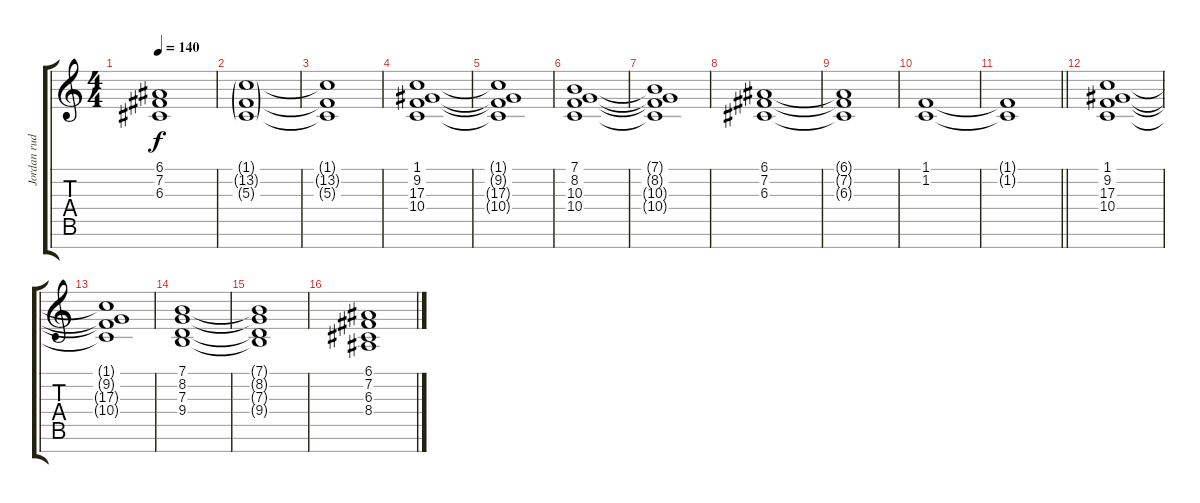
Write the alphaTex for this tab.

\track ("Jordan rudess" "Jordan rud") {instrument stringensemble1}
\staff {score tabs}
\tuning (E4 B3 G3 D3 A2 E2 B1) {hide}
\ts (4 4)
\tempo 140
\clef g2
\ks c
(6.1{t} 7.2{t} 6.3{t}).1{dy f} |
(1.1{g} 13.2{g} 5.3{g}).1 |
(1.1{t} 13.2{t} 5.3{t}).1 |
(1.1 9.2 17.3 10.4).1 |
(1.1{t} 9.2{t} 17.3{t} 10.4{t}).1 |
(7.1 8.2 10.3 10.4).1 |
(7.1{t} 8.2{t} 10.3{t} 10.4{t}).1 |
(6.1 7.2 6.3).1 |
(6.1{t} 7.2{t} 6.3{t}).1 |
(1.1 1.2).1 |
\barLineRight lightlight
(1.1{t} 1.2{t}).1 |
(1.1 9.2 17.3 10.4).1 |
(1.1{t} 9.2{t} 17.3{t} 10.4{t}).1 |
(7.1 8.2 7.3 9.4).1 |
(7.1{t} 8.2{t} 7.3{t} 9.4{t}).1 |
(6.1 7.2 6.3 8.4).1
